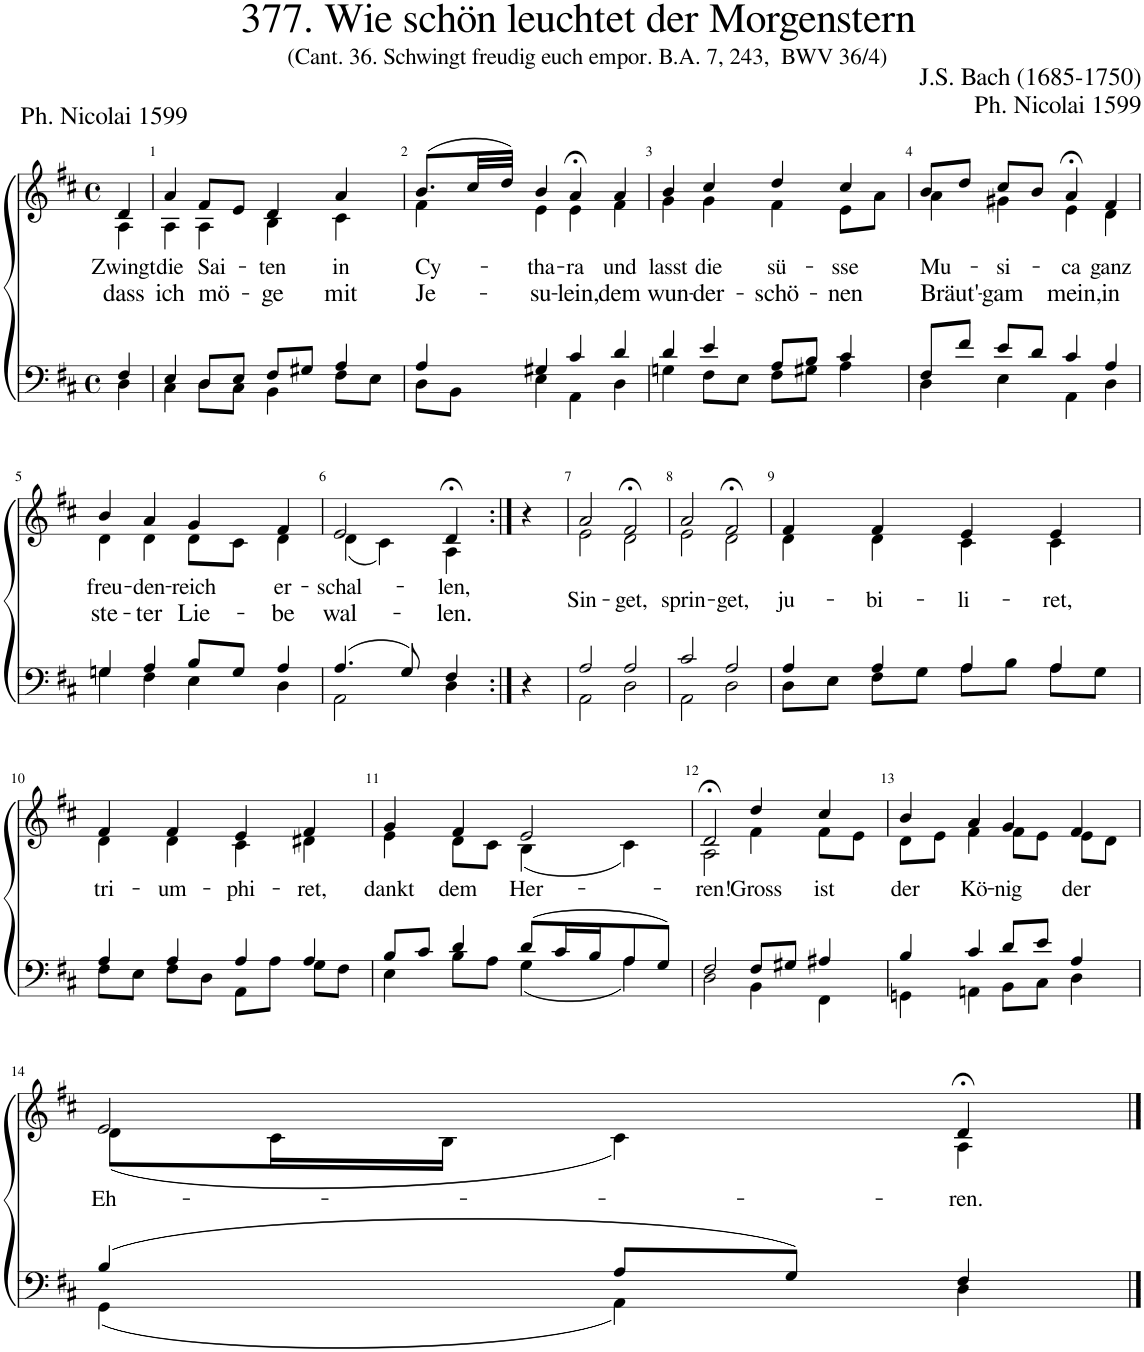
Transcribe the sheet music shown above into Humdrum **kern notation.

**kern	**kern	**text	**text
*part2	*part1	*part1	*part1
*staff2	*staff1	*staff1	*staff1
*I"Tenor/Bass	*I"Soprano/Alto	*	*
*clefF4	*clefG2	*	*
*k[f#c#]	*k[f#c#]	*	*
*M4/4	*M4/4	*	*
*met(c)	*met(c)	*	*
=	=	=	=
*^	*	*	*
!	!	!	!LO:LY:b	!LO:LY:b
*	*	*^	*	*
4F#/	4D\	4d/	4A\	Zwingt	dass
=1	=1	=1	=1	=1	=1
!	!	!	!	!LO:LY:b	!LO:LY:b
4E/	4C#\	4a/	4A\	die	ich
!	!	!	!	!LO:LY:b	!LO:LY:b
8D/L	8D\L	8f#/L	4A\	Sai-	mö-
8E/J	8C#\J	8e/J	.	.	.
!	!	!	!	!LO:LY:b	!LO:LY:b
8F#/L	4BB\	4d/	4B\	-ten	-ge
8G#X/J	.	.	.	.	.
!	!	!	!	!LO:LY:b	!LO:LY:b
4A/	8F#\L	4a/	4c#\	in	mit
.	8E\J	.	.	.	.
=2	=2	=2	=2	=2	=2
!	!	!	!	!LO:LY:b	!LO:LY:b
4A/	8D\L	(8.b/L	4f#\	Cy-	Je-
.	8BB\J	.	.	.	.
.	.	32cc#/LL	.	.	.
.	.	32dd/JJJ)	.	.	.
!	!	!	!	!LO:LY:b	!LO:LY:b
4G#X/	4E\	4b/	4e\	-tha-	-su-
!	!	!	!	!LO:LY:b	!LO:LY:b
4c#/	4AA\	4a;<,/	4e\	-ra	-lein,
!	!	!	!	!LO:LY:b	!LO:LY:b
4d/	4D\	4a/	4f#\	und	dem
=3	=3	=3	=3	=3	=3
!	!	!	!	!LO:LY:b	!LO:LY:b
4d/	4Gn\	4b/	4g\	lasst	wun-
!	!	!	!	!LO:LY:b	!LO:LY:b
4e/	8F#\L	4cc#/	4g\	die	-der-
.	8E\J	.	.	.	.
!	!	!	!	!LO:LY:b	!LO:LY:b
8A/L	8F#\L	4dd/	4f#\	sü-	-schö-
8B/J	8G#X\J	.	.	.	.
!	!	!	!	!LO:LY:b	!LO:LY:b
4c#/	4A\	4cc#/	8e\L	-sse	-nen
.	.	.	8a\J	.	.
=4	=4	=4	=4	=4	=4
!	!	!	!	!LO:LY:b	!LO:LY:b
8F#/L	4D\	8b/L	4a\	Mu-	Bräut'-
8f#/J	.	8dd/J	.	.	.
!	!	!	!	!LO:LY:b	!LO:LY:b
8e/L	4E\	8cc#/L	4g#X\	-si-	-gam
8d/J	.	8b/J	.	.	.
!	!	!	!	!LO:LY:b	!LO:LY:b
4c#/	4AA\	4a;<,/	4e\	-ca	mein,
!	!	!	!	!LO:LY:b	!LO:LY:b
4A/	4D\	4f#/	4d\	ganz	in
!!LO:LB:g=z	!!
=5	=5	=5	=5	=5	=5
!	!	!	!	!LO:LY:b	!LO:LY:b
4Gn/	4G\	4b/	4d\	freu-	ste-
!	!	!	!	!LO:LY:b	!LO:LY:b
4A/	4F#\	4a/	4d\	-den-	-ter
!	!	!	!	!LO:LY:b	!LO:LY:b
8B/L	4E\	4g/	8d\L	-reich	Lie-
8G/J	.	.	8c#\J	.	.
!	!	!	!	!LO:LY:b	!LO:LY:b
4A/	4D\	4f#/	4d\	er-	-be
=6	=6	=6	=6	=6	=6
!	!	!	!	!LO:LY:b	!LO:LY:b
(4.A/	2AA\	2e/	(4d\	-schal-	wal-
.	.	.	4c#\)	.	.
8G/)	.	.	.	.	.
!	!	!	!	!LO:LY:b	!LO:LY:b
4F#/	4D\	4d;<,/	4A\	-len,	-len.
*v	*v	*	*	*	*
*	*v	*v	*	*
=6X1:|!	=6X1:|!	=6X1:|!	=6X1:|!
4r	4r	.	.
=7	=7	=7	=7
*^	*	*	*
!	!	!	!LO:LY:b	!
*	*	*^	*	*
2A/	2AA\	2a/	2e\	Sin-	.
!	!	!	!	!LO:LY:b	!
2A/	2D\	2f#;<,/	2d\	-get,	.
=8	=8	=8	=8	=8	=8
!	!	!	!	!LO:LY:b	!
2c#/	2AA\	2a/	2e\	sprin-	.
!	!	!	!	!LO:LY:b	!
2A/	2D\	2f#;<,/	2d\	-get,	.
=9	=9	=9	=9	=9	=9
!	!	!	!	!LO:LY:b	!
4A/	8D\L	4f#/	4d\	ju-	.
.	8E\J	.	.	.	.
!	!	!	!	!LO:LY:b	!
4A/	8F#\L	4f#/	4d\	-bi-	.
.	8G\J	.	.	.	.
!	!	!	!	!LO:LY:b	!
4A/	8A\L	4e/	4c#\	-li-	.
.	8B\J	.	.	.	.
!	!	!	!	!LO:LY:b	!
4A/	8A\L	4e/	4c#\	-ret,	.
.	8G\J	.	.	.	.
!!LO:LB:g=z	!!
=10	=10	=10	=10	=10	=10
!	!	!	!	!LO:LY:b	!
4A/	8F#\L	4f#/	4d\	tri-	.
.	8E\J	.	.	.	.
!	!	!	!	!LO:LY:b	!
4A/	8F#\L	4f#/	4d\	-um-	.
.	8D\J	.	.	.	.
!	!	!	!	!LO:LY:b	!
4A/	8AA\L	4e/	4c#\	-phi-	.
.	8A\J	.	.	.	.
!	!	!	!	!LO:LY:b	!
4A/	8G\L	4f#/	4d#X\	-ret,	.
.	8F#\J	.	.	.	.
=11	=11	=11	=11	=11	=11
!	!	!	!	!LO:LY:b	!
8B/L	4E\	4g/	4e\	dankt	.
8c#/J	.	.	.	.	.
!	!	!	!	!LO:LY:b	!
4d/	8B\L	4f#/	8d\L	dem	.
.	8A\J	.	8c#\J	.	.
!	!	!	!	!LO:LY:b	!
(8d/L	(4G\	2e/	(4B\	Her-	.
16c#/L	.	.	.	.	.
16B/J	.	.	.	.	.
8A/	4A\)	.	4c#\)	.	.
8G/J)	.	.	.	.	.
=12	=12	=12	=12	=12	=12
!	!	!	!	!LO:LY:b	!
2F#/	2D\	2d;<,/	2A\	-ren!	.
!	!	!	!	!LO:LY:b	!
8F#/L	4BB\	4dd/	4f#\	Gross	.
8G#X/J	.	.	.	.	.
!	!	!	!	!LO:LY:b	!
4A#X/	4FF#\	4cc#/	8f#\L	ist	.
.	.	.	8e\J	.	.
=13	=13	=13	=13	=13	=13
!	!	!	!	!LO:LY:b	!
4B/	4GGn\	4b/	8d\L	der	.
.	.	.	8e\J	.	.
!	!	!	!	!LO:LY:b	!
4c#/	4AAn\	4a/	4f#\	Kö-	.
!	!	!	!	!LO:LY:b	!
8d/L	8BB\L	4g/	8f#\L	nig	.
8e/J	8C#\J	.	8e\J	.	.
!	!	!	!	!LO:LY:b	!
4A/	4D\	4f#/	8e\L	der	.
.	.	.	8d\J	.	.
!!LO:LB:g=z	!!
=14	=14	=14	=14	=14	=14
!	!	!	!	!LO:LY:b	!
(4B/	(4GG\	2e/	(8d\L	Eh-	.
.	.	.	16c#\L	.	.
.	.	.	16B\JJ	.	.
8A/L	4AA\)	.	4c#\)	.	.
8G/J)	.	.	.	.	.
!	!	!	!	!LO:LY:b	!
4F#/	4D\	4d;</	4A\	-ren.	.
*v	*v	*	*	*	*
*	*v	*v	*	*
==	==	==	==
*-	*-	*-	*-
